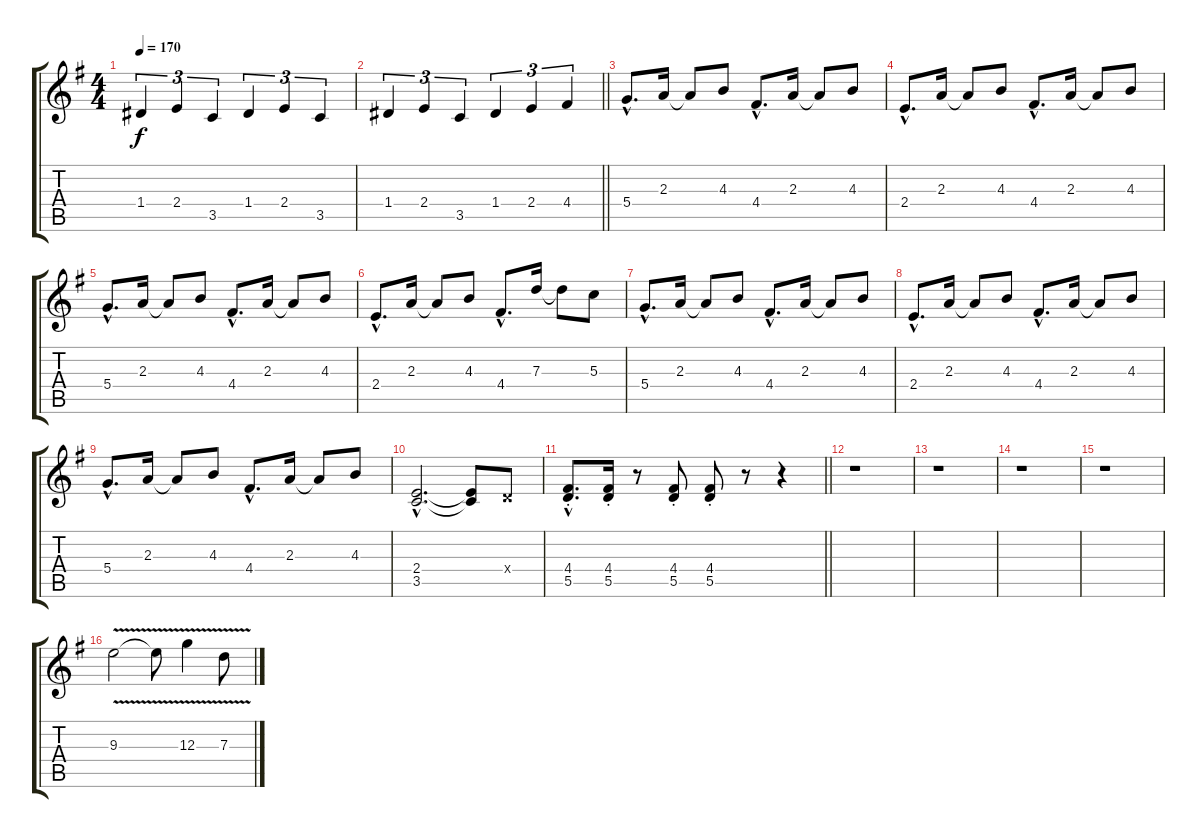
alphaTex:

\track "" {instrument distortionguitar}
\staff {score tabs}
\tuning (E4 B3 G3 D3 A2 E2) {hide}
\ts (4 4)
\tempo 170
\clef g2
\ks g
1.4.4{tu (3 2) dy f} 2.4.4{tu (3 2)} 3.5.4{tu (3 2)} 1.4.4{tu (3 2)} 2.4.4{tu (3 2)} 3.5.4{tu (3 2)} |
\barLineRight lightlight
1.4.4{tu (3 2)} 2.4.4{tu (3 2)} 3.5.4{tu (3 2)} 1.4.4{tu (3 2)} 2.4.4{tu (3 2)} 4.4.4{tu (3 2)} |
5.4{hac}.8{d} 2.3.16 2.3{t}.8 4.3.8 4.4{hac}.8{d} 2.3.16 2.3{t}.8 4.3.8 |
2.4{hac}.8{d} 2.3.16 2.3{t}.8 4.3.8 4.4{hac}.8{d} 2.3.16 2.3{t}.8 4.3.8 |
5.4{hac}.8{d} 2.3.16 2.3{t}.8 4.3.8 4.4{hac}.8{d} 2.3.16 2.3{t}.8 4.3.8 |
2.4{hac}.8{d} 2.3.16 2.3{t}.8 4.3.8 4.4{hac}.8{d} 7.3.16 7.3{t}.8 5.3.8 |
5.4{hac}.8{d} 2.3.16 2.3{t}.8 4.3.8 4.4{hac}.8{d} 2.3.16 2.3{t}.8 4.3.8 |
2.4{hac}.8{d} 2.3.16 2.3{t}.8 4.3.8 4.4{hac}.8{d} 2.3.16 2.3{t}.8 4.3.8 |
5.4{hac}.8{d} 2.3.16 2.3{t}.8 4.3.8 4.4{hac}.8{d} 2.3.16 2.3{t}.8 4.3.8 |
(2.4{hac} 3.5{hac}).2{d} (2.4{t} 3.5{t}).8 0.4{x}.8 |
\barLineRight lightlight
(4.4{hac st} 5.5{hac st}).8{d} (4.4{st} 5.5{st}).16 r.8 (4.4{st} 5.5{st}).8 (4.4{st} 5.5{st}).8 r.8 r.4 |
r.1 |
r.1 |
r.1 |
r.1 |
9.3{v}.2 9.3{t}.8 12.3{v}.4 7.3{v}.8
